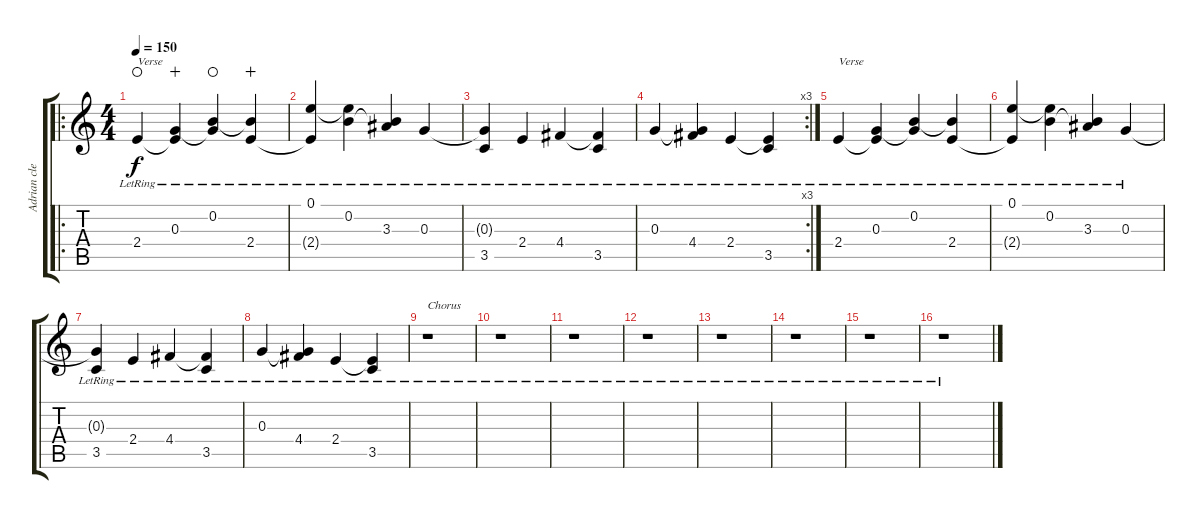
\track ("Adrian clean guitar" "Adrian cle") {instrument electricguitarjazz}
\staff {score tabs}
\tuning (E4 B3 G3 D3 A2 E2) {hide}
\ro
\ts (4 4)
\tempo 150
\clef g2
\ks c
2.4{lr}.4{txt "Verse" dy f waho} (0.3{lr} 2.4{t}).4{wahc} (0.2{lr} 0.3{t}).4{waho} (0.2{t} 2.4{lr}).4{wahc} |
(0.1{lr} 2.4{t}).4 (0.1{t} 0.2{lr}).4 (0.2{t} 3.3{lr}).4 0.3{lr}.4 |
(0.3{t} 3.5{lr}).4 2.4{lr}.4 4.4{lr}.4 (4.4{t} 3.5{lr}).4 |
\rc 3
0.3{lr}.4 (0.3{t} 4.4{lr}).4 2.4{lr}.4 (2.4{t} 3.5{lr}).4 |
2.4{lr}.4{txt "Verse"} (0.3{lr} 2.4{t}).4 (0.2{lr} 0.3{t}).4 (0.2{t} 2.4{lr}).4 |
(0.1{lr} 2.4{t}).4 (0.1{t} 0.2{lr}).4 (0.2{t} 3.3{lr}).4 0.3{lr}.4 |
(0.3{t} 3.5{lr}).4 2.4{lr}.4 4.4{lr}.4 (4.4{t} 3.5{lr}).4 |
0.3{lr}.4 (0.3{t} 4.4{lr}).4 2.4{lr}.4 (2.4{t} 3.5{lr}).4 |
r.1{txt "Chorus"} |
r.1 |
r.1 |
r.1 |
r.1 |
r.1 |
r.1 |
r.1
